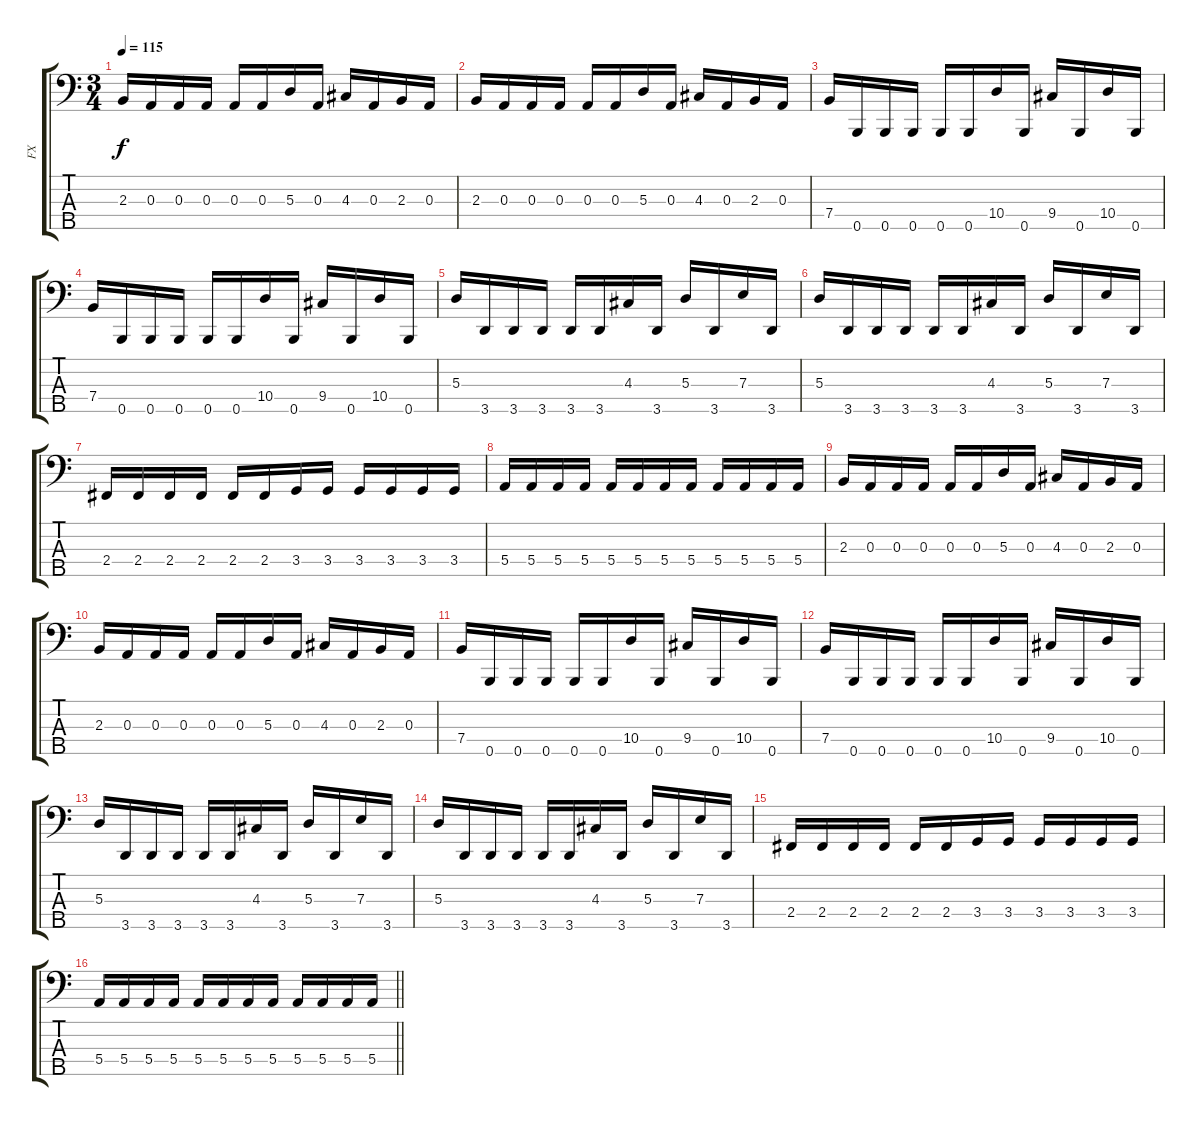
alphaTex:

\track ("FX" "FX") {instrument overdrivenguitar}
\staff {score tabs}
\tuning (G2 D2 A1 E1 B0) {hide}
\ts (3 4)
\tempo 115
\clef f4
\ks c
2.3.16{dy f} 0.3.16 0.3.16 0.3.16 0.3.16 0.3.16 5.3.16 0.3.16 4.3.16 0.3.16 2.3.16 0.3.16 |
2.3.16 0.3.16 0.3.16 0.3.16 0.3.16 0.3.16 5.3.16 0.3.16 4.3.16 0.3.16 2.3.16 0.3.16 |
7.4.16 0.5.16 0.5.16 0.5.16 0.5.16 0.5.16 10.4.16 0.5.16 9.4.16 0.5.16 10.4.16 0.5.16 |
7.4.16 0.5.16 0.5.16 0.5.16 0.5.16 0.5.16 10.4.16 0.5.16 9.4.16 0.5.16 10.4.16 0.5.16 |
5.3.16 3.5.16 3.5.16 3.5.16 3.5.16 3.5.16 4.3.16 3.5.16 5.3.16 3.5.16 7.3.16 3.5.16 |
5.3.16 3.5.16 3.5.16 3.5.16 3.5.16 3.5.16 4.3.16 3.5.16 5.3.16 3.5.16 7.3.16 3.5.16 |
2.4.16 2.4.16 2.4.16 2.4.16 2.4.16 2.4.16 3.4.16 3.4.16 3.4.16 3.4.16 3.4.16 3.4.16 |
5.4.16 5.4.16 5.4.16 5.4.16 5.4.16 5.4.16 5.4.16 5.4.16 5.4.16 5.4.16 5.4.16 5.4.16 |
2.3.16 0.3.16 0.3.16 0.3.16 0.3.16 0.3.16 5.3.16 0.3.16 4.3.16 0.3.16 2.3.16 0.3.16 |
2.3.16 0.3.16 0.3.16 0.3.16 0.3.16 0.3.16 5.3.16 0.3.16 4.3.16 0.3.16 2.3.16 0.3.16 |
7.4.16 0.5.16 0.5.16 0.5.16 0.5.16 0.5.16 10.4.16 0.5.16 9.4.16 0.5.16 10.4.16 0.5.16 |
7.4.16 0.5.16 0.5.16 0.5.16 0.5.16 0.5.16 10.4.16 0.5.16 9.4.16 0.5.16 10.4.16 0.5.16 |
5.3.16 3.5.16 3.5.16 3.5.16 3.5.16 3.5.16 4.3.16 3.5.16 5.3.16 3.5.16 7.3.16 3.5.16 |
5.3.16 3.5.16 3.5.16 3.5.16 3.5.16 3.5.16 4.3.16 3.5.16 5.3.16 3.5.16 7.3.16 3.5.16 |
2.4.16 2.4.16 2.4.16 2.4.16 2.4.16 2.4.16 3.4.16 3.4.16 3.4.16 3.4.16 3.4.16 3.4.16 |
\barLineRight lightlight
5.4.16 5.4.16 5.4.16 5.4.16 5.4.16 5.4.16 5.4.16 5.4.16 5.4.16 5.4.16 5.4.16 5.4.16
